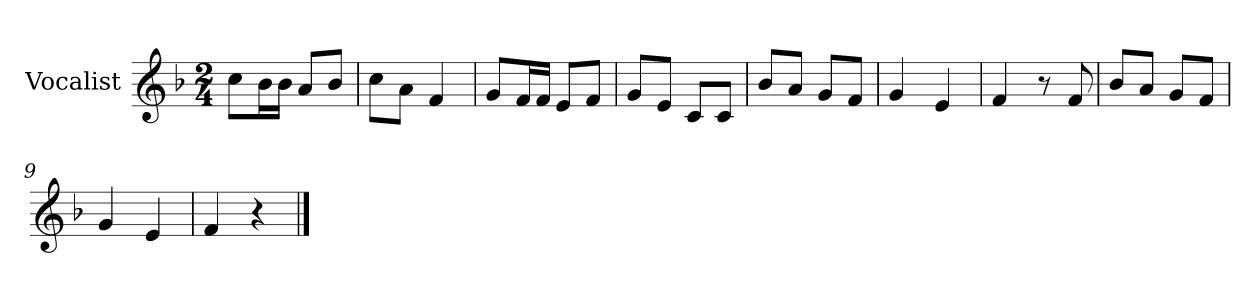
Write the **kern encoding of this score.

**kern
*part1
*staff1
*I"Vocalist
*k[b-]
*F:
*M2/4
=1
8ccL
16b-L
16b-JJ
8aL
8b-J
=2
8ccL
8aJ
4f
=3
8gL
16fL
16fJJ
8eL
8fJ
=4
8gL
8eJ
8cL
8cJ
=5
8b-L
8aJ
8gL
8fJ
=6
4g
4e
=7
4f
8r
8f
=8
8b-L
8aJ
8gL
8fJ
=9
4g
4e
=10
4f
4r
==
*-
